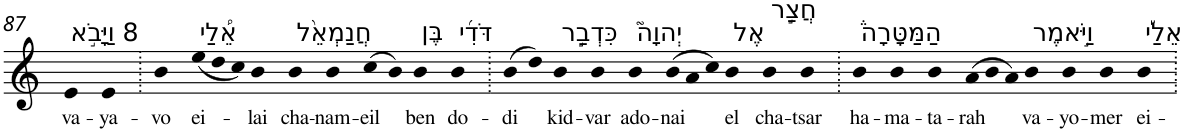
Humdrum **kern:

**kern	**text
*part1	*part1
*staff1	*staff1
*I"Piano	*
*I'Pno	*
!!LO:PB:g=z
*clefG2	*
*k[]	*
=87	=87
!LO:TX:a:t=8 וַיָּבֹ֣א	!
!	!LO:LY:b
4e	va-
!	!LO:LY:b
4e	-ya-
=88.	=88.
!	!LO:LY:b
4b	-vo
*Xtuplet	*
!LO:TX:a:t=אֵ֠לַי	!
!	!LO:LY:b
(<12ee	ei-
12dd	.
12cc)	.
!	!LO:LY:b
4b	-lai
!LO:TX:a:t=חֲנַמְאֵ֨ל	!
!	!LO:LY:b
4b	cha-
!	!LO:LY:b
4b	-nam-
!	!LO:LY:b
(>8cc	-eil
8b)	.
!LO:TX:a:t=בֶּן	!
!	!LO:LY:b
4b	ben
!LO:TX:a:t=דֹּדִ֜י	!
!	!LO:LY:b
4b	do-
=89.	=89.
!	!LO:LY:b
(>8b	-di
8dd)	.
!LO:TX:a:t=כִּדְבַ֣ר	!
!	!LO:LY:b
4b	kid-
!	!LO:LY:b
4b	-var
!LO:TX:a:t=יְהוָה֮	!
!	!LO:LY:b
4b	ado-
!	!LO:LY:b
(>12b	-nai
12a	.
12cc)	.
!LO:TX:a:t=אֶל	!
!	!LO:LY:b
4b	el
!LO:TX:a:t=חֲצַ֣ר	!
!	!LO:LY:b
4b	cha-
!	!LO:LY:b
4b	-tsar
=90.	=90.
!LO:TX:a:t=הַמַּטָּרָה֒	!
!	!LO:LY:b
4b	ha-
!	!LO:LY:b
4b	-ma-
!	!LO:LY:b
4b	-ta-
!	!LO:LY:b
(>12a	-rah
12b	.
12a)	.
!LO:TX:a:t=וַיֹּ֣אמֶר	!
!	!LO:LY:b
4b	va-
!	!LO:LY:b
4b	-yo-
!	!LO:LY:b
4b	-mer
!LO:TX:a:t=אֵלַ֡י	!
!	!LO:LY:b
4b	ei-
=.	=.
*-	*-
